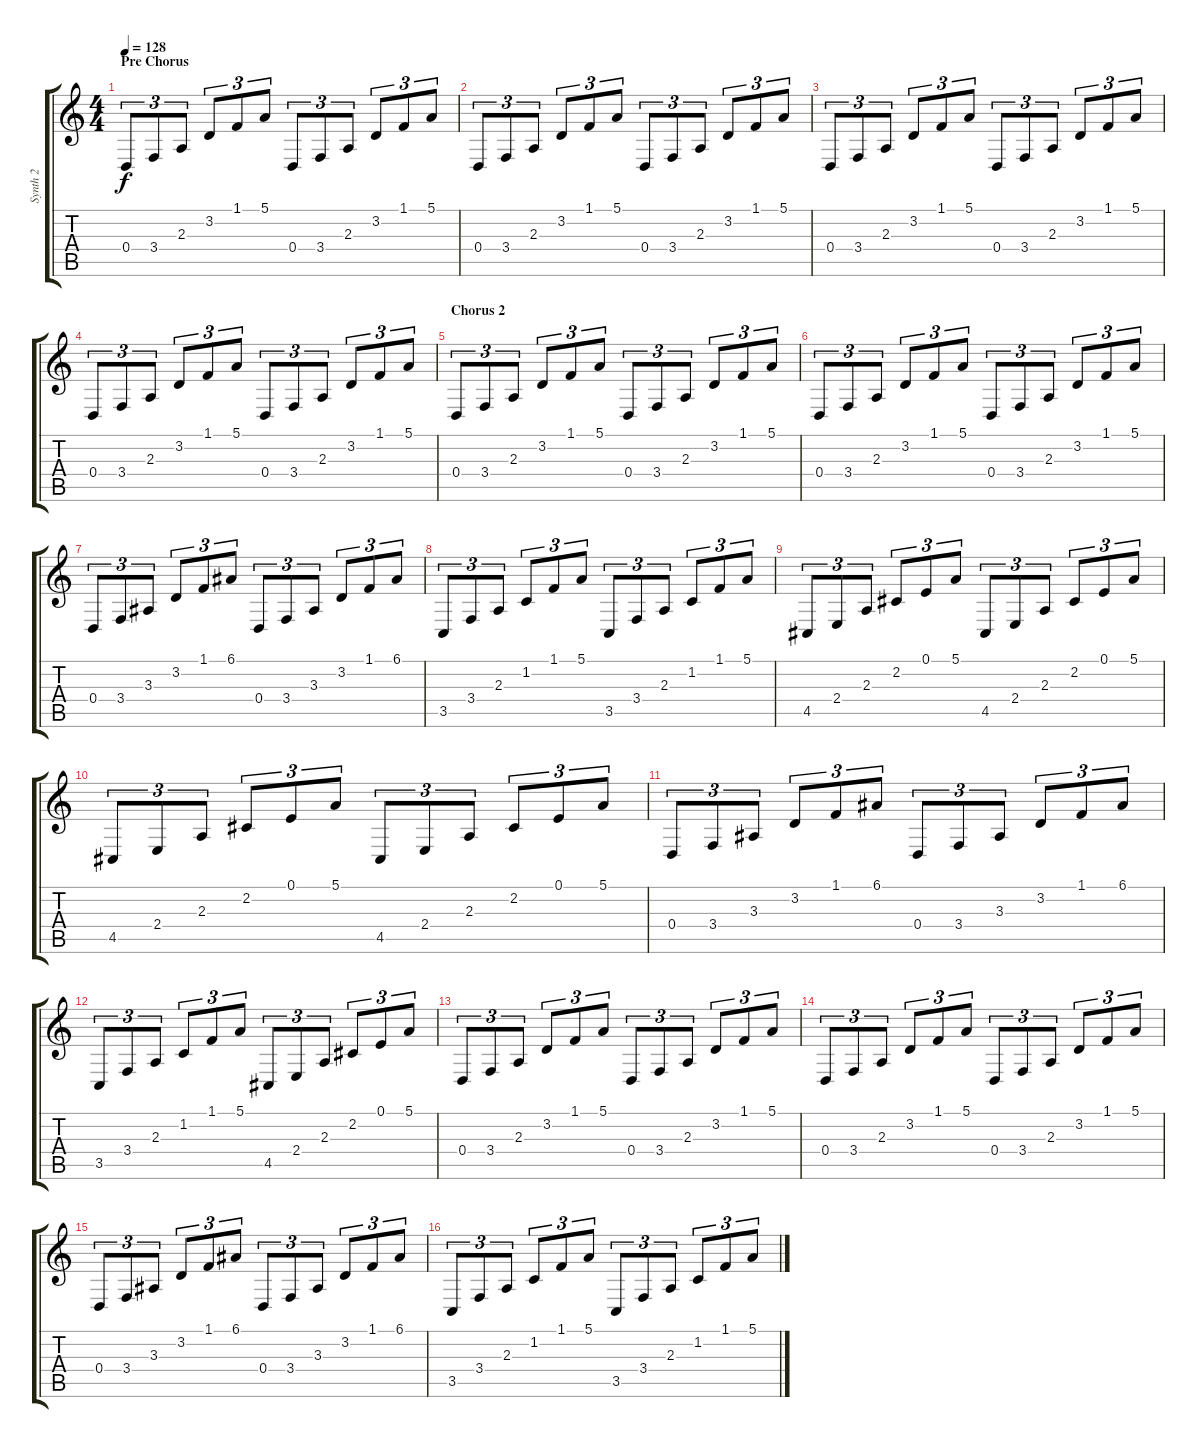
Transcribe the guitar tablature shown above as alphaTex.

\track ("Synth 2" "Synth 2") {instrument lead2sawtooth}
\staff {score tabs}
\tuning (E4 B3 G3 D3 A2 E2) {hide}
\ts (4 4)
\section ("" "Pre Chorus")
\tempo 128
\clef g2
\ks c
0.4.8{tu (3 2) dy f} 3.4.8{tu (3 2)} 2.3.8{tu (3 2)} 3.2.8{tu (3 2)} 1.1.8{tu (3 2)} 5.1.8{tu (3 2)} 0.4.8{tu (3 2)} 3.4.8{tu (3 2)} 2.3.8{tu (3 2)} 3.2.8{tu (3 2)} 1.1.8{tu (3 2)} 5.1.8{tu (3 2)} |
0.4.8{tu (3 2)} 3.4.8{tu (3 2)} 2.3.8{tu (3 2)} 3.2.8{tu (3 2)} 1.1.8{tu (3 2)} 5.1.8{tu (3 2)} 0.4.8{tu (3 2)} 3.4.8{tu (3 2)} 2.3.8{tu (3 2)} 3.2.8{tu (3 2)} 1.1.8{tu (3 2)} 5.1.8{tu (3 2)} |
0.4.8{tu (3 2)} 3.4.8{tu (3 2)} 2.3.8{tu (3 2)} 3.2.8{tu (3 2)} 1.1.8{tu (3 2)} 5.1.8{tu (3 2)} 0.4.8{tu (3 2)} 3.4.8{tu (3 2)} 2.3.8{tu (3 2)} 3.2.8{tu (3 2)} 1.1.8{tu (3 2)} 5.1.8{tu (3 2)} |
0.4.8{tu (3 2)} 3.4.8{tu (3 2)} 2.3.8{tu (3 2)} 3.2.8{tu (3 2)} 1.1.8{tu (3 2)} 5.1.8{tu (3 2)} 0.4.8{tu (3 2)} 3.4.8{tu (3 2)} 2.3.8{tu (3 2)} 3.2.8{tu (3 2)} 1.1.8{tu (3 2)} 5.1.8{tu (3 2)} |
\section ("" "Chorus 2")
0.4.8{tu (3 2)} 3.4.8{tu (3 2)} 2.3.8{tu (3 2)} 3.2.8{tu (3 2)} 1.1.8{tu (3 2)} 5.1.8{tu (3 2)} 0.4.8{tu (3 2)} 3.4.8{tu (3 2)} 2.3.8{tu (3 2)} 3.2.8{tu (3 2)} 1.1.8{tu (3 2)} 5.1.8{tu (3 2)} |
0.4.8{tu (3 2)} 3.4.8{tu (3 2)} 2.3.8{tu (3 2)} 3.2.8{tu (3 2)} 1.1.8{tu (3 2)} 5.1.8{tu (3 2)} 0.4.8{tu (3 2)} 3.4.8{tu (3 2)} 2.3.8{tu (3 2)} 3.2.8{tu (3 2)} 1.1.8{tu (3 2)} 5.1.8{tu (3 2)} |
0.4.8{tu (3 2)} 3.4.8{tu (3 2)} 3.3.8{tu (3 2)} 3.2.8{tu (3 2)} 1.1.8{tu (3 2)} 6.1.8{tu (3 2)} 0.4.8{tu (3 2)} 3.4.8{tu (3 2)} 3.3.8{tu (3 2)} 3.2.8{tu (3 2)} 1.1.8{tu (3 2)} 6.1.8{tu (3 2)} |
3.5.8{tu (3 2)} 3.4.8{tu (3 2)} 2.3.8{tu (3 2)} 1.2.8{tu (3 2)} 1.1.8{tu (3 2)} 5.1.8{tu (3 2)} 3.5.8{tu (3 2)} 3.4.8{tu (3 2)} 2.3.8{tu (3 2)} 1.2.8{tu (3 2)} 1.1.8{tu (3 2)} 5.1.8{tu (3 2)} |
4.5.8{tu (3 2)} 2.4.8{tu (3 2)} 2.3.8{tu (3 2)} 2.2.8{tu (3 2)} 0.1.8{tu (3 2)} 5.1.8{tu (3 2)} 4.5.8{tu (3 2)} 2.4.8{tu (3 2)} 2.3.8{tu (3 2)} 2.2.8{tu (3 2)} 0.1.8{tu (3 2)} 5.1.8{tu (3 2)} |
4.5.8{tu (3 2)} 2.4.8{tu (3 2)} 2.3.8{tu (3 2)} 2.2.8{tu (3 2)} 0.1.8{tu (3 2)} 5.1.8{tu (3 2)} 4.5.8{tu (3 2)} 2.4.8{tu (3 2)} 2.3.8{tu (3 2)} 2.2.8{tu (3 2)} 0.1.8{tu (3 2)} 5.1.8{tu (3 2)} |
0.4.8{tu (3 2)} 3.4.8{tu (3 2)} 3.3.8{tu (3 2)} 3.2.8{tu (3 2)} 1.1.8{tu (3 2)} 6.1.8{tu (3 2)} 0.4.8{tu (3 2)} 3.4.8{tu (3 2)} 3.3.8{tu (3 2)} 3.2.8{tu (3 2)} 1.1.8{tu (3 2)} 6.1.8{tu (3 2)} |
3.5.8{tu (3 2)} 3.4.8{tu (3 2)} 2.3.8{tu (3 2)} 1.2.8{tu (3 2)} 1.1.8{tu (3 2)} 5.1.8{tu (3 2)} 4.5.8{tu (3 2)} 2.4.8{tu (3 2)} 2.3.8{tu (3 2)} 2.2.8{tu (3 2)} 0.1.8{tu (3 2)} 5.1.8{tu (3 2)} |
0.4.8{tu (3 2)} 3.4.8{tu (3 2)} 2.3.8{tu (3 2)} 3.2.8{tu (3 2)} 1.1.8{tu (3 2)} 5.1.8{tu (3 2)} 0.4.8{tu (3 2)} 3.4.8{tu (3 2)} 2.3.8{tu (3 2)} 3.2.8{tu (3 2)} 1.1.8{tu (3 2)} 5.1.8{tu (3 2)} |
0.4.8{tu (3 2)} 3.4.8{tu (3 2)} 2.3.8{tu (3 2)} 3.2.8{tu (3 2)} 1.1.8{tu (3 2)} 5.1.8{tu (3 2)} 0.4.8{tu (3 2)} 3.4.8{tu (3 2)} 2.3.8{tu (3 2)} 3.2.8{tu (3 2)} 1.1.8{tu (3 2)} 5.1.8{tu (3 2)} |
0.4.8{tu (3 2)} 3.4.8{tu (3 2)} 3.3.8{tu (3 2)} 3.2.8{tu (3 2)} 1.1.8{tu (3 2)} 6.1.8{tu (3 2)} 0.4.8{tu (3 2)} 3.4.8{tu (3 2)} 3.3.8{tu (3 2)} 3.2.8{tu (3 2)} 1.1.8{tu (3 2)} 6.1.8{tu (3 2)} |
3.5.8{tu (3 2)} 3.4.8{tu (3 2)} 2.3.8{tu (3 2)} 1.2.8{tu (3 2)} 1.1.8{tu (3 2)} 5.1.8{tu (3 2)} 3.5.8{tu (3 2)} 3.4.8{tu (3 2)} 2.3.8{tu (3 2)} 1.2.8{tu (3 2)} 1.1.8{tu (3 2)} 5.1.8{tu (3 2)}
